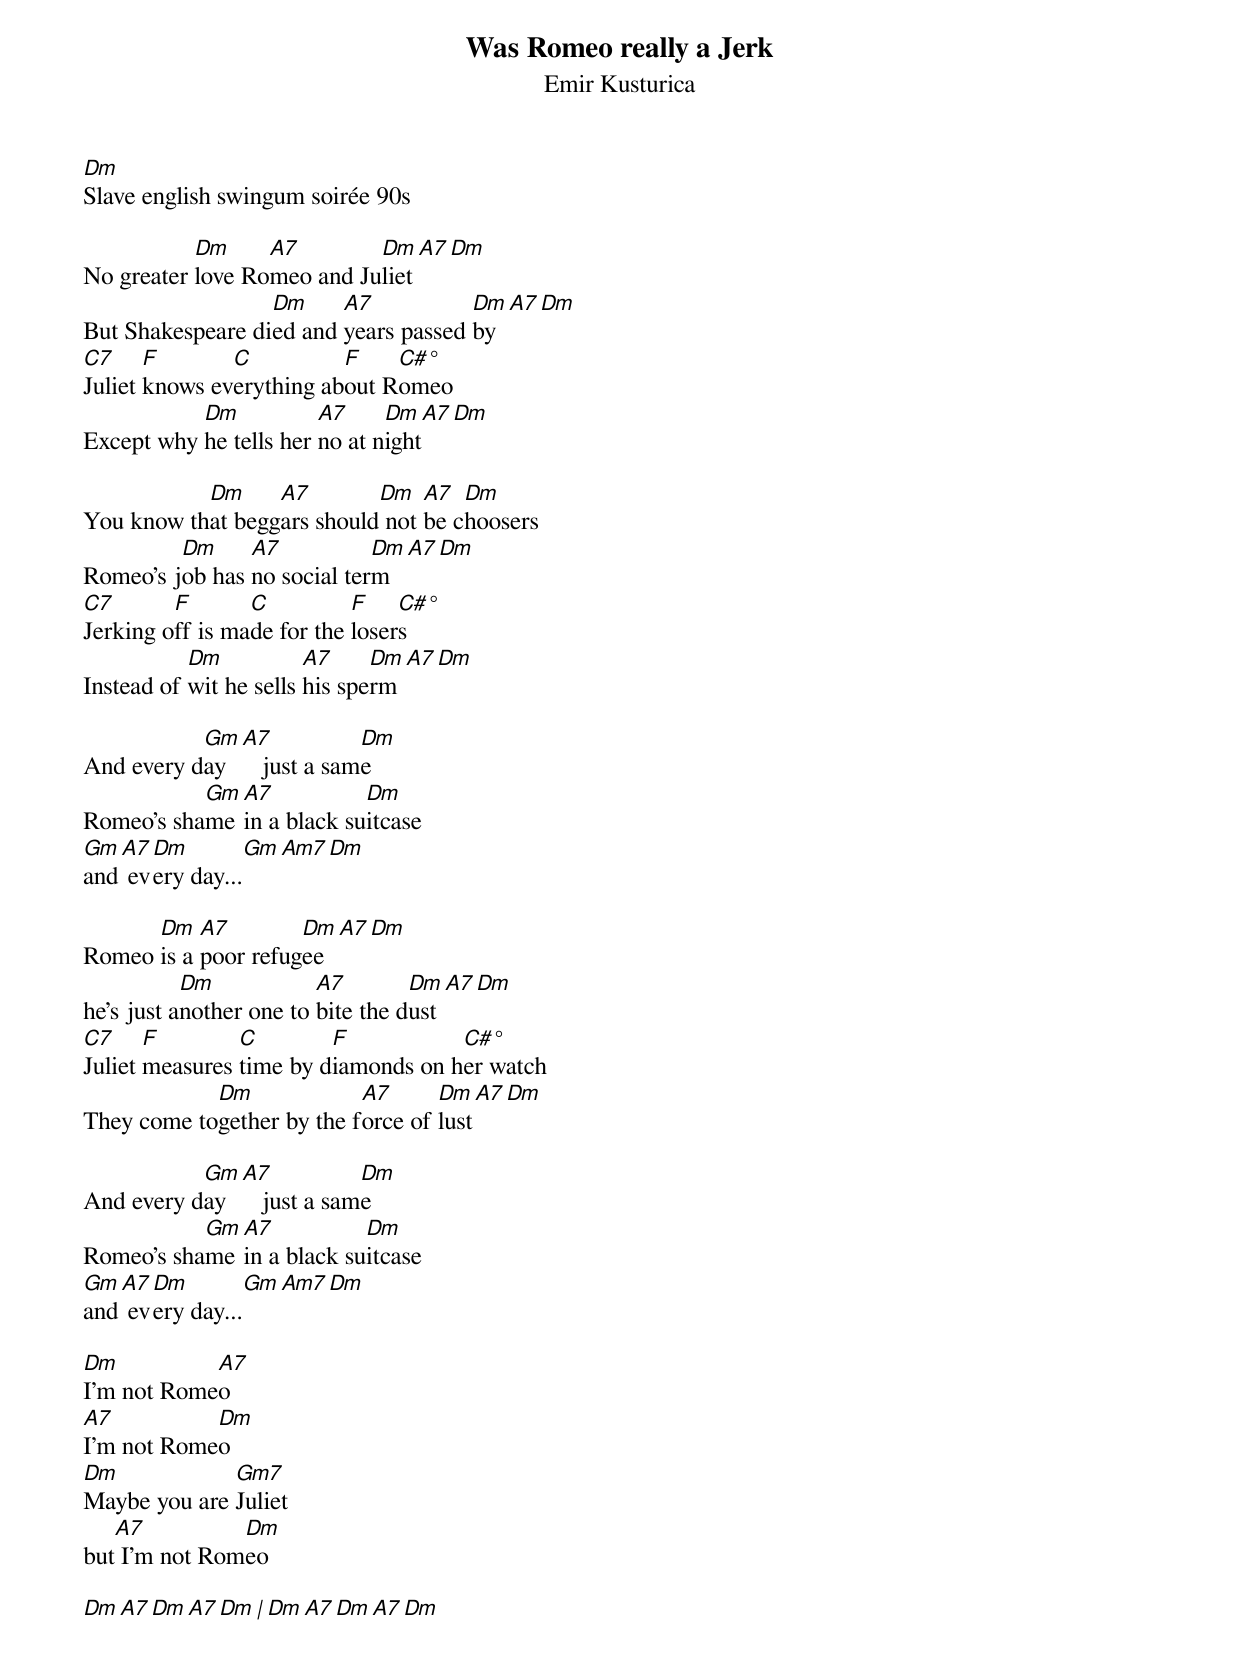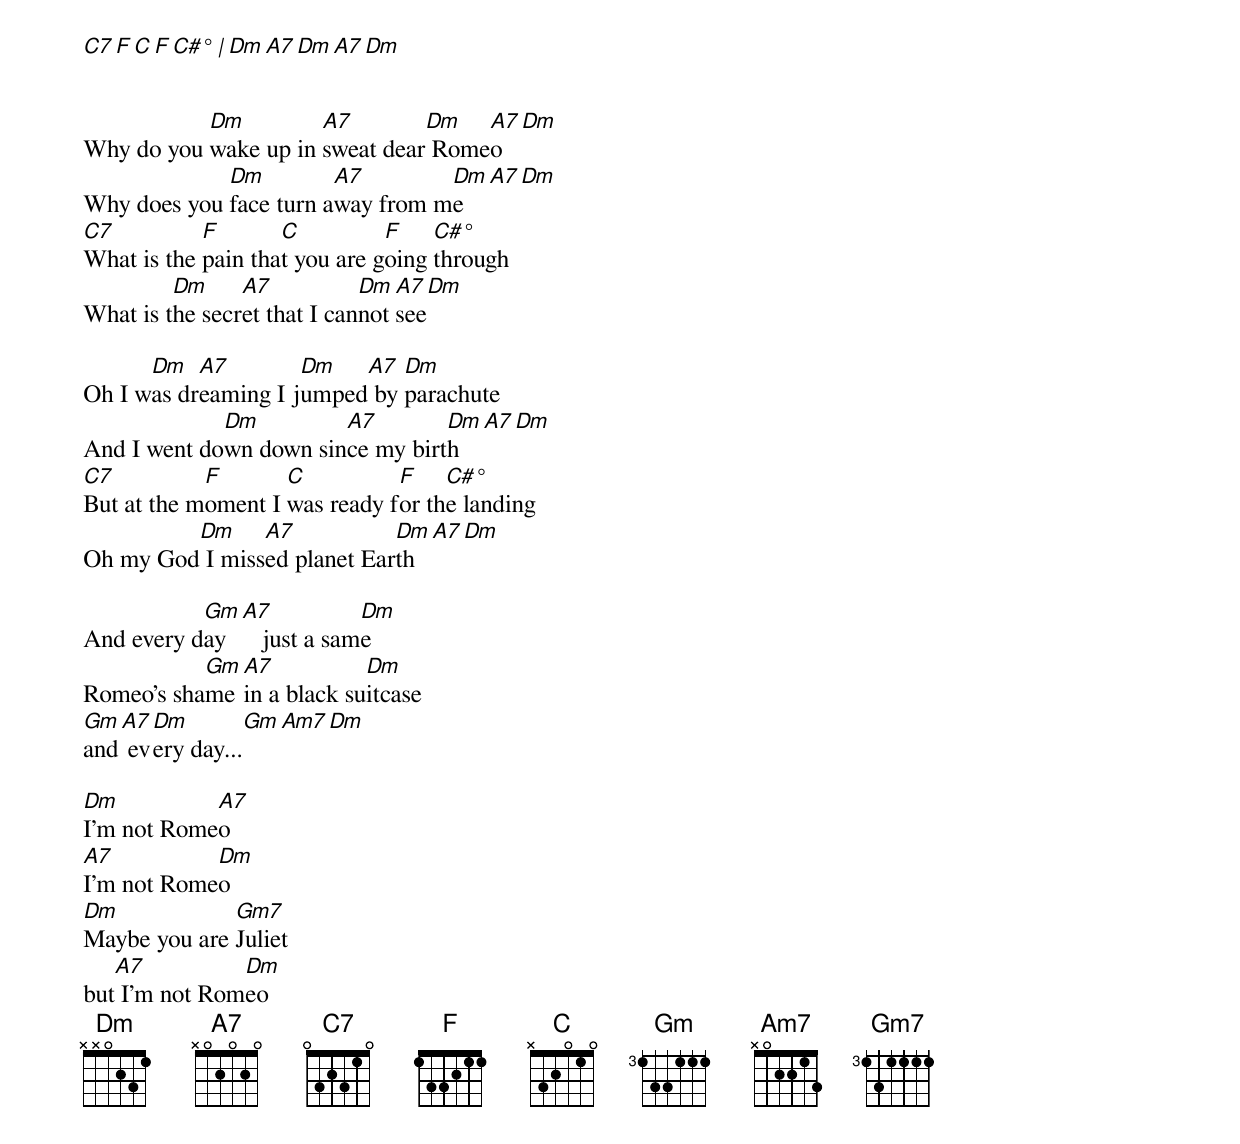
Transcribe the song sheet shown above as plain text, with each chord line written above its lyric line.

Was Romeo really a Jerk
Emir Kusturica
Dm
Slave english swingum soirée 90s

           Dm     A7        Dm   A7  Dm
No greater love Romeo and Juliet
                  Dm     A7           Dm  A7 Dm
But Shakespeare died and years passed by
C7     F       C          F    C#°
Juliet knows everything about Romeo
           Dm           A7     Dm   A7  Dm
Except why he tells her no at night

           Dm     A7        Dm   A7  Dm
You know that beggars should not be choosers
         Dm     A7           Dm  A7 Dm
Romeo's job has no social term
C7       F       C          F    C#°
Jerking off is made for the losers
           Dm           A7     Dm   A7  Dm
Instead of wit he sells his sperm

           Gm A7           Dm
And every day    just a same
           Gm A7           Dm
Romeo's shame in a black suitcase
Gm A7 Dm         Gm Am7 Dm
and every day...

      Dm   A7        Dm   A7  Dm
Romeo is a poor refugee
           Dm            A7        Dm  A7 Dm
he's just another one to bite the dust
C7     F        C        F           C#°
Juliet measures time by diamonds on her watch
            Dm             A7      Dm   A7  Dm
They come together by the force of lust

           Gm A7           Dm
And every day    just a same
           Gm A7           Dm
Romeo's shame in a black suitcase
Gm A7 Dm         Gm Am7 Dm
and every day...

Dm          A7
I'm not Romeo
A7          Dm
I'm not Romeo
Dm            Gm7
Maybe you are Juliet
   A7          Dm
but I'm not Romeo

Dm   A7   Dm   A7   Dm  |  Dm    A7   Dm   A7   Dm

C7   F    C    F   C#°  |  Dm    A7   Dm   A7   Dm


           Dm         A7        Dm   A7  Dm
Why do you wake up in sweat dear Romeo
             Dm         A7        Dm  A7 Dm
Why does you face turn away from me
C7          F       C          F    C#°
What is the pain that you are going through
         Dm     A7           Dm  A7 Dm
What is the secret that I cannot see

      Dm   A7        Dm   A7  Dm
Oh I was dreaming I jumped by parachute
             Dm         A7        Dm  A7 Dm
And I went down down since my birth
C7          F       C          F    C#°
But at the moment I was ready for the landing
         Dm     A7           Dm  A7 Dm
Oh my God I missed planet Earth

           Gm A7           Dm
And every day    just a same
           Gm A7           Dm
Romeo's shame in a black suitcase
Gm A7 Dm         Gm Am7 Dm
and every day...

Dm          A7
I'm not Romeo
A7          Dm
I'm not Romeo
Dm            Gm7
Maybe you are Juliet
   A7          Dm
but I'm not Romeo
